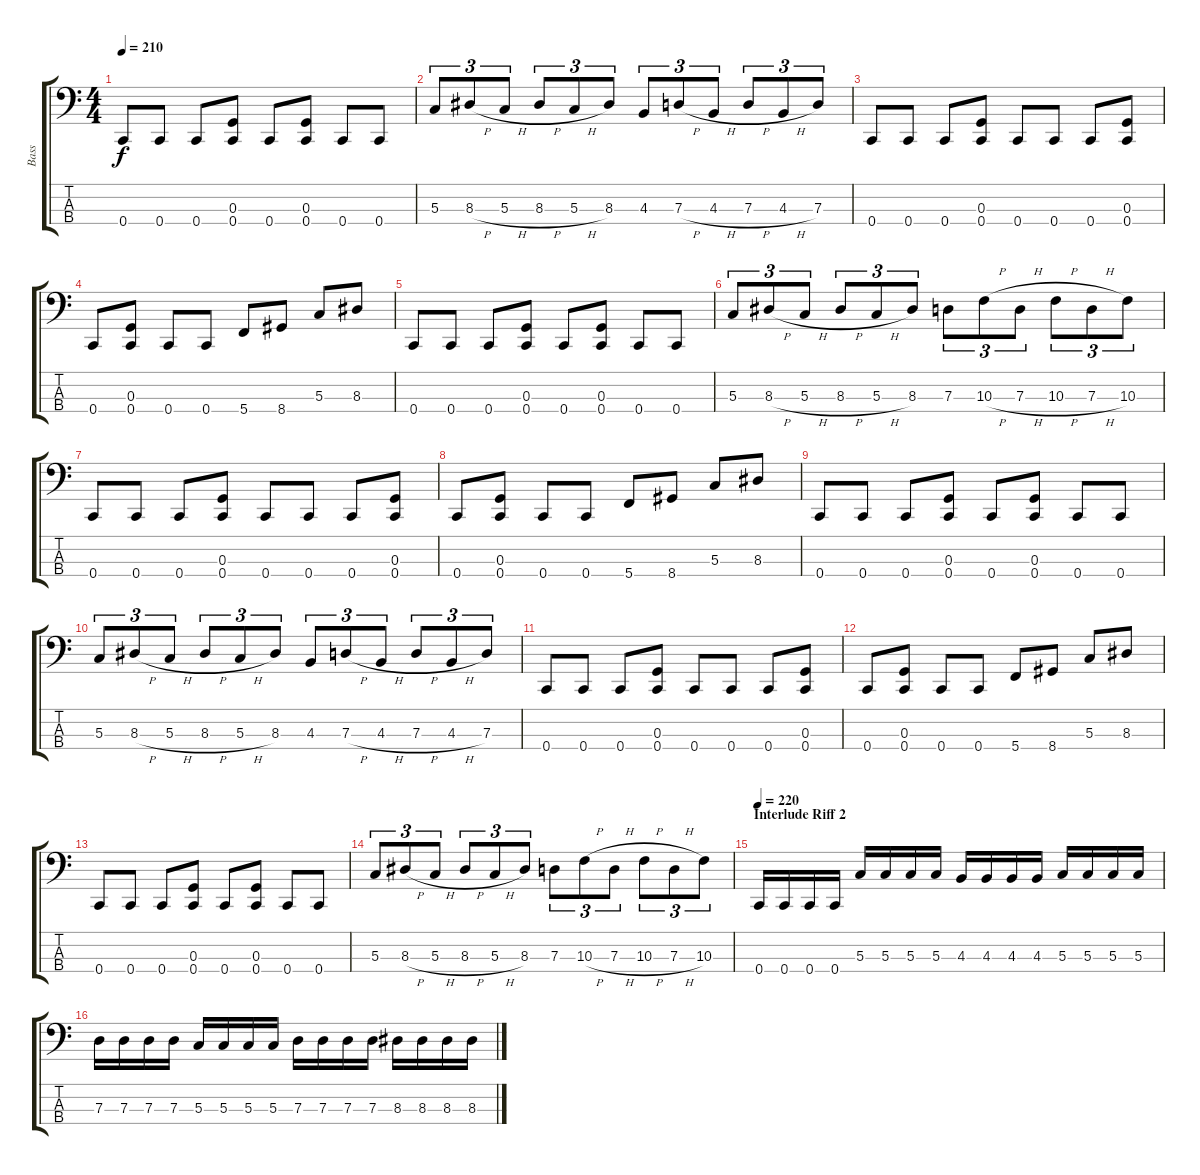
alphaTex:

\track ("Bass" "Bass") {instrument electricbassfinger}
\staff {score tabs}
\tuning (F2 C2 G1 C1) {hide}
\ts (4 4)
\tempo 210
\clef f4
\ks c
0.4.8{dy f} 0.4.8 0.4.8 (0.3 0.4).8 0.4.8 (0.3 0.4).8 0.4.8 0.4.8 |
5.3.8{tu (3 2)} 8.3{h}.8{tu (3 2)} 5.3{h}.8{tu (3 2)} 8.3{h}.8{tu (3 2)} 5.3{h}.8{tu (3 2)} 8.3.8{tu (3 2)} 4.3.8{tu (3 2)} 7.3{h}.8{tu (3 2)} 4.3{h}.8{tu (3 2)} 7.3{h}.8{tu (3 2)} 4.3{h}.8{tu (3 2)} 7.3.8{tu (3 2)} |
0.4.8 0.4.8 0.4.8 (0.3 0.4).8 0.4.8 0.4.8 0.4.8 (0.3 0.4).8 |
0.4.8 (0.3 0.4).8 0.4.8 0.4.8 5.4.8 8.4.8 5.3.8 8.3.8 |
0.4.8 0.4.8 0.4.8 (0.3 0.4).8 0.4.8 (0.3 0.4).8 0.4.8 0.4.8 |
5.3.8{tu (3 2)} 8.3{h}.8{tu (3 2)} 5.3{h}.8{tu (3 2)} 8.3{h}.8{tu (3 2)} 5.3{h}.8{tu (3 2)} 8.3.8{tu (3 2)} 7.3.8{tu (3 2)} 10.3{h}.8{tu (3 2)} 7.3{h}.8{tu (3 2)} 10.3{h}.8{tu (3 2)} 7.3{h}.8{tu (3 2)} 10.3.8{tu (3 2)} |
0.4.8 0.4.8 0.4.8 (0.3 0.4).8 0.4.8 0.4.8 0.4.8 (0.3 0.4).8 |
0.4.8 (0.3 0.4).8 0.4.8 0.4.8 5.4.8 8.4.8 5.3.8 8.3.8 |
0.4.8 0.4.8 0.4.8 (0.3 0.4).8 0.4.8 (0.3 0.4).8 0.4.8 0.4.8 |
5.3.8{tu (3 2)} 8.3{h}.8{tu (3 2)} 5.3{h}.8{tu (3 2)} 8.3{h}.8{tu (3 2)} 5.3{h}.8{tu (3 2)} 8.3.8{tu (3 2)} 4.3.8{tu (3 2)} 7.3{h}.8{tu (3 2)} 4.3{h}.8{tu (3 2)} 7.3{h}.8{tu (3 2)} 4.3{h}.8{tu (3 2)} 7.3.8{tu (3 2)} |
0.4.8 0.4.8 0.4.8 (0.3 0.4).8 0.4.8 0.4.8 0.4.8 (0.3 0.4).8 |
0.4.8 (0.3 0.4).8 0.4.8 0.4.8 5.4.8 8.4.8 5.3.8 8.3.8 |
0.4.8 0.4.8 0.4.8 (0.3 0.4).8 0.4.8 (0.3 0.4).8 0.4.8 0.4.8 |
5.3.8{tu (3 2)} 8.3{h}.8{tu (3 2)} 5.3{h}.8{tu (3 2)} 8.3{h}.8{tu (3 2)} 5.3{h}.8{tu (3 2)} 8.3.8{tu (3 2)} 7.3.8{tu (3 2)} 10.3{h}.8{tu (3 2)} 7.3{h}.8{tu (3 2)} 10.3{h}.8{tu (3 2)} 7.3{h}.8{tu (3 2)} 10.3.8{tu (3 2)} |
\section ("" "Interlude Riff 2")
\tempo 220
0.4.16 0.4.16 0.4.16 0.4.16 5.3.16 5.3.16 5.3.16 5.3.16 4.3.16 4.3.16 4.3.16 4.3.16 5.3.16 5.3.16 5.3.16 5.3.16 |
7.3.16 7.3.16 7.3.16 7.3.16 5.3.16 5.3.16 5.3.16 5.3.16 7.3.16 7.3.16 7.3.16 7.3.16 8.3.16 8.3.16 8.3.16 8.3.16
